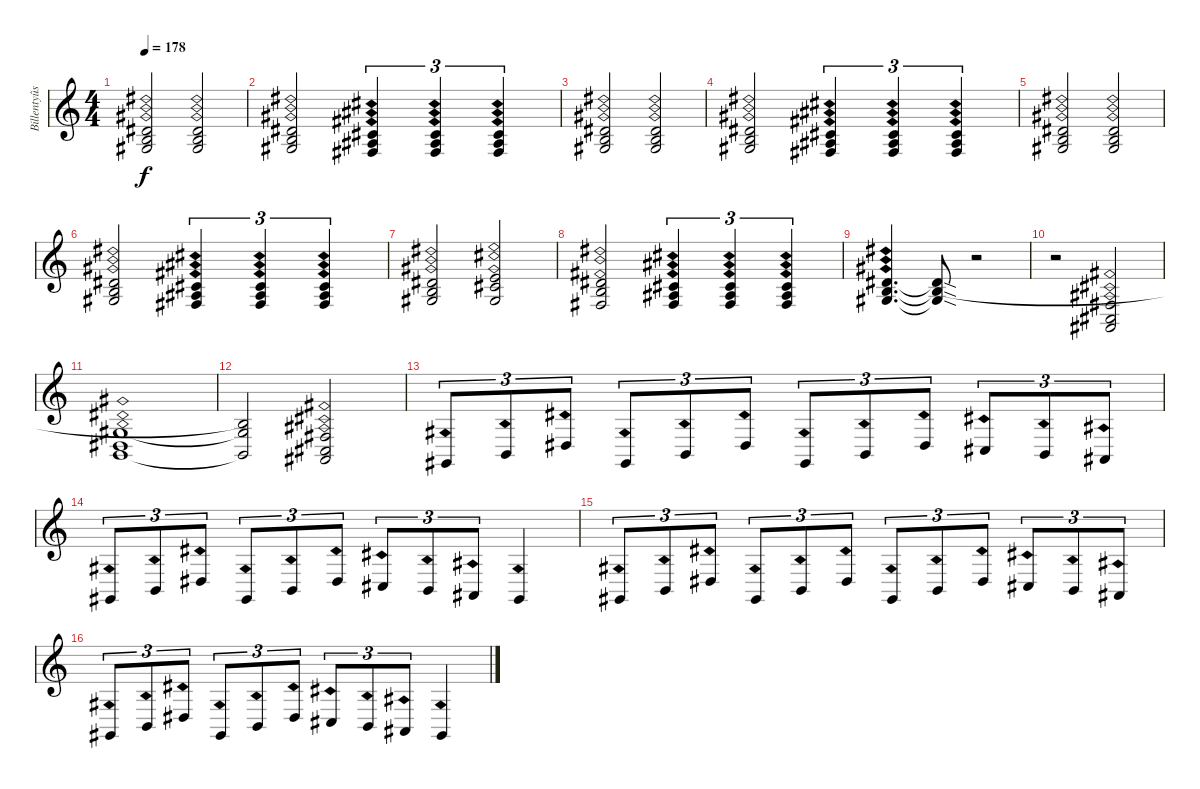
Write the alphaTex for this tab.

\track ("Billentyûs 1 (David Rosenthal)" "Billentyûs") {instrument percussiveorgan}
\staff {score}
\tuning (E4 B3 G3 D3 A2 E2 B1) {hide}
\ts (4 4)
\tempo 178
\clef g2
\ks c
(4.2{ph 12} 4.3{ph 12} 6.4{ph 12}).2{dy f} (4.2{ph 12} 4.3{ph 12} 6.4{ph 12}).2 |
(4.2{ph 12} 4.3{ph 12} 6.4{ph 12}).2 (2.2{ph 12} 3.3{ph 12} 4.4{ph 12}).4{tu (3 2)} (2.2{ph 12} 3.3{ph 12} 4.4{ph 12}).4{tu (3 2)} (2.2{ph 12} 3.3{ph 12} 4.4{ph 12}).4{tu (3 2)} |
(4.2{ph 12} 4.3{ph 12} 6.4{ph 12}).2 (4.2{ph 12} 4.3{ph 12} 6.4{ph 12}).2 |
(4.2{ph 12} 4.3{ph 12} 6.4{ph 12}).2 (2.2{ph 12} 3.3{ph 12} 4.4{ph 12}).4{tu (3 2)} (2.2{ph 12} 3.3{ph 12} 4.4{ph 12}).4{tu (3 2)} (2.2{ph 12} 3.3{ph 12} 4.4{ph 12}).4{tu (3 2)} |
(4.2{ph 12} 4.3{ph 12} 6.4{ph 12}).2 (4.2{ph 12} 4.3{ph 12} 6.4{ph 12}).2 |
(4.2{ph 12} 4.3{ph 12} 6.4{ph 12}).2 (2.2{ph 12} 3.3{ph 12} 4.4{ph 12}).4{tu (3 2)} (2.2{ph 12} 3.3{ph 12} 4.4{ph 12}).4{tu (3 2)} (2.2{ph 12} 3.3{ph 12} 4.4{ph 12}).4{tu (3 2)} |
(4.2{ph 12} 4.3{ph 12} 6.4{ph 12}).2 (0.1{ph 12} 6.3{ph 12} 6.4{ph 12}).2 |
(4.2{ph 12} 4.3{ph 12} 4.4{ph 12}).2 (2.2{ph 12} 3.3{ph 12} 4.4{ph 12}).4{tu (3 2)} (2.2{ph 12} 3.3{ph 12} 4.4{ph 12}).4{tu (3 2)} (2.2{ph 12} 3.3{ph 12} 4.4{ph 12}).4{tu (3 2)} |
(4.2{ph 12} 4.3{ph 12} 6.4{ph 12}).4{d} (4.2{sod t} 4.3{sod t} 6.4{sod t}).8 r.2 |
r.2 (4.4{ph 12} 4.5{ph 12} 6.6{ph 12}).2 |
(6.4{ph 12} 6.5{ph 12} 7.6{ph 12}).1 |
(4.3{t} 6.4{t} 7.6{t}).2 (4.4{ph 12} 4.5{ph 12} 6.6{ph 12}).2 |
4.6{ph 12}.8{tu (3 2)} 2.5{ph 12}.8{tu (3 2)} 1.4{ph 12}.8{tu (3 2)} 4.6{ph 12}.8{tu (3 2)} 2.5{ph 12}.8{tu (3 2)} 1.4{ph 12}.8{tu (3 2)} 4.6{ph 12}.8{tu (3 2)} 2.5{ph 12}.8{tu (3 2)} 1.4{ph 12}.8{tu (3 2)} 4.5{ph 12}.8{tu (3 2)} 2.5{ph 12}.8{tu (3 2)} 1.5{ph 12}.8{tu (3 2)} |
4.6{ph 12}.8{tu (3 2)} 2.5{ph 12}.8{tu (3 2)} 1.4{ph 12}.8{tu (3 2)} 4.6{ph 12}.8{tu (3 2)} 2.5{ph 12}.8{tu (3 2)} 1.4{ph 12}.8{tu (3 2)} 4.5{ph 12}.8{tu (3 2)} 2.5{ph 12}.8{tu (3 2)} 1.5{ph 12}.8{tu (3 2)} 4.6{ph 12}.4 |
4.6{ph 12}.8{tu (3 2)} 2.5{ph 12}.8{tu (3 2)} 1.4{ph 12}.8{tu (3 2)} 4.6{ph 12}.8{tu (3 2)} 2.5{ph 12}.8{tu (3 2)} 1.4{ph 12}.8{tu (3 2)} 4.6{ph 12}.8{tu (3 2)} 2.5{ph 12}.8{tu (3 2)} 1.4{ph 12}.8{tu (3 2)} 4.5{ph 12}.8{tu (3 2)} 2.5{ph 12}.8{tu (3 2)} 1.5{ph 12}.8{tu (3 2)} |
4.6{ph 12}.8{tu (3 2)} 2.5{ph 12}.8{tu (3 2)} 1.4{ph 12}.8{tu (3 2)} 4.6{ph 12}.8{tu (3 2)} 2.5{ph 12}.8{tu (3 2)} 1.4{ph 12}.8{tu (3 2)} 4.5{ph 12}.8{tu (3 2)} 2.5{ph 12}.8{tu (3 2)} 1.5{ph 12}.8{tu (3 2)} 4.6{ph 12}.4
